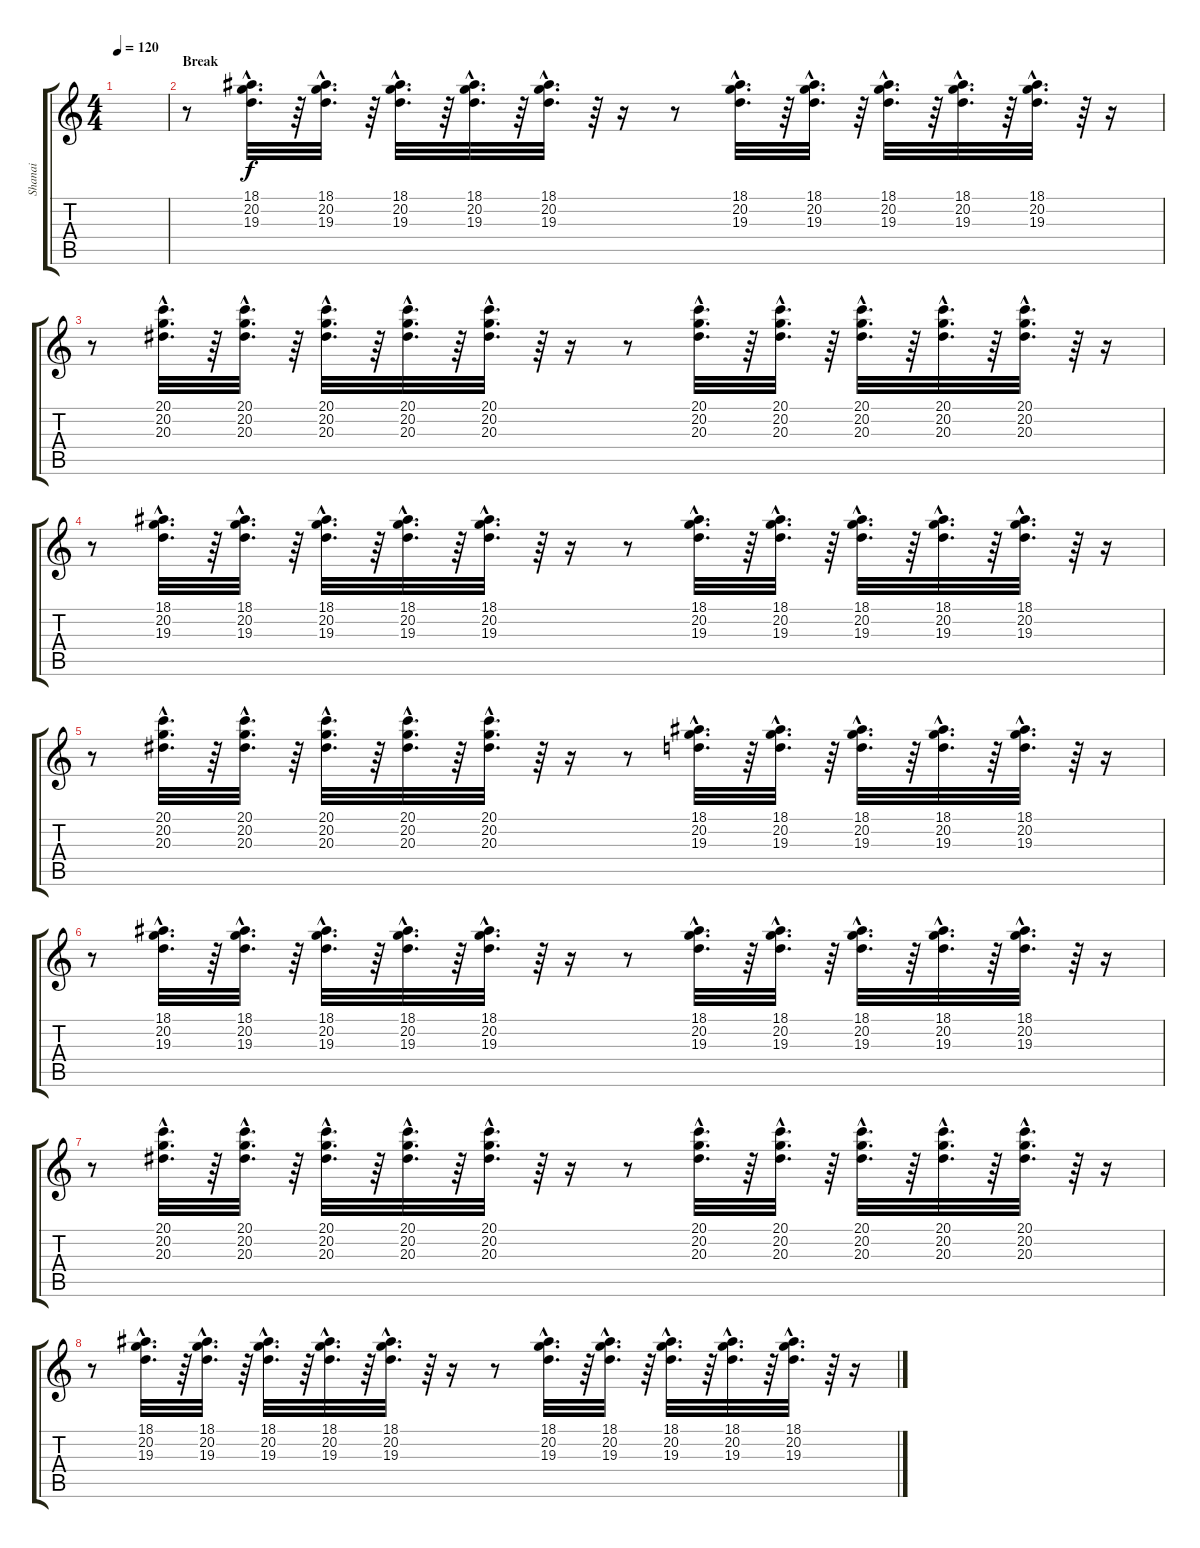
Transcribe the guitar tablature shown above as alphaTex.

\track ("Shanai" "Shanai") {instrument shanai}
\staff {score tabs}
\tuning (E4 B3 G3 D3 A2 E2) {hide}
\ts (4 4)
\tempo 120
\clef g2
\ks c
|
\section ("" "Break")
r.8 (18.1{hac} 20.2{hac} 19.3{hac}).32{d} r.64 (18.1{hac} 20.2{hac} 19.3{hac}).32{d} r.64 (18.1{hac} 20.2{hac} 19.3{hac}).32{d} r.64 (18.1{hac} 20.2{hac} 19.3{hac}).32{d} r.64 (18.1{hac} 20.2{hac} 19.3{hac}).32{d} r.64 r.16 r.8 (18.1{hac} 20.2{hac} 19.3{hac}).32{d} r.64 (18.1{hac} 20.2{hac} 19.3{hac}).32{d} r.64 (18.1{hac} 20.2{hac} 19.3{hac}).32{d} r.64 (18.1{hac} 20.2{hac} 19.3{hac}).32{d} r.64 (18.1{hac} 20.2{hac} 19.3{hac}).32{d} r.64 r.16 |
r.8 (20.1{hac} 20.2{hac} 20.3{hac}).32{d} r.64 (20.1{hac} 20.2{hac} 20.3{hac}).32{d} r.64 (20.1{hac} 20.2{hac} 20.3{hac}).32{d} r.64 (20.1{hac} 20.2{hac} 20.3{hac}).32{d} r.64 (20.1{hac} 20.2{hac} 20.3{hac}).32{d} r.64 r.16 r.8 (20.1{hac} 20.2{hac} 20.3{hac}).32{d} r.64 (20.1{hac} 20.2{hac} 20.3{hac}).32{d} r.64 (20.1{hac} 20.2{hac} 20.3{hac}).32{d} r.64 (20.1{hac} 20.2{hac} 20.3{hac}).32{d} r.64 (20.1{hac} 20.2{hac} 20.3{hac}).32{d} r.64 r.16 |
r.8 (18.1{hac} 20.2{hac} 19.3{hac}).32{d} r.64 (18.1{hac} 20.2{hac} 19.3{hac}).32{d} r.64 (18.1{hac} 20.2{hac} 19.3{hac}).32{d} r.64 (18.1{hac} 20.2{hac} 19.3{hac}).32{d} r.64 (18.1{hac} 20.2{hac} 19.3{hac}).32{d} r.64 r.16 r.8 (18.1{hac} 20.2{hac} 19.3{hac}).32{d} r.64 (18.1{hac} 20.2{hac} 19.3{hac}).32{d} r.64 (18.1{hac} 20.2{hac} 19.3{hac}).32{d} r.64 (18.1{hac} 20.2{hac} 19.3{hac}).32{d} r.64 (18.1{hac} 20.2{hac} 19.3{hac}).32{d} r.64 r.16 |
r.8 (20.1{hac} 20.2{hac} 20.3{hac}).32{d} r.64 (20.1{hac} 20.2{hac} 20.3{hac}).32{d} r.64 (20.1{hac} 20.2{hac} 20.3{hac}).32{d} r.64 (20.1{hac} 20.2{hac} 20.3{hac}).32{d} r.64 (20.1{hac} 20.2{hac} 20.3{hac}).32{d} r.64 r.16 r.8 (18.1{hac} 20.2{hac} 19.3{hac}).32{d} r.64 (18.1{hac} 20.2{hac} 19.3{hac}).32{d} r.64 (18.1{hac} 20.2{hac} 19.3{hac}).32{d} r.64 (18.1{hac} 20.2{hac} 19.3{hac}).32{d} r.64 (18.1{hac} 20.2{hac} 19.3{hac}).32{d} r.64 r.16 |
r.8 (18.1{hac} 20.2{hac} 19.3{hac}).32{d} r.64 (18.1{hac} 20.2{hac} 19.3{hac}).32{d} r.64 (18.1{hac} 20.2{hac} 19.3{hac}).32{d} r.64 (18.1{hac} 20.2{hac} 19.3{hac}).32{d} r.64 (18.1{hac} 20.2{hac} 19.3{hac}).32{d} r.64 r.16 r.8 (18.1{hac} 20.2{hac} 19.3{hac}).32{d} r.64 (18.1{hac} 20.2{hac} 19.3{hac}).32{d} r.64 (18.1{hac} 20.2{hac} 19.3{hac}).32{d} r.64 (18.1{hac} 20.2{hac} 19.3{hac}).32{d} r.64 (18.1{hac} 20.2{hac} 19.3{hac}).32{d} r.64 r.16 |
r.8 (20.1{hac} 20.2{hac} 20.3{hac}).32{d} r.64 (20.1{hac} 20.2{hac} 20.3{hac}).32{d} r.64 (20.1{hac} 20.2{hac} 20.3{hac}).32{d} r.64 (20.1{hac} 20.2{hac} 20.3{hac}).32{d} r.64 (20.1{hac} 20.2{hac} 20.3{hac}).32{d} r.64 r.16 r.8 (20.1{hac} 20.2{hac} 20.3{hac}).32{d} r.64 (20.1{hac} 20.2{hac} 20.3{hac}).32{d} r.64 (20.1{hac} 20.2{hac} 20.3{hac}).32{d} r.64 (20.1{hac} 20.2{hac} 20.3{hac}).32{d} r.64 (20.1{hac} 20.2{hac} 20.3{hac}).32{d} r.64 r.16 |
r.8 (18.1{hac} 20.2{hac} 19.3{hac}).32{d} r.64 (18.1{hac} 20.2{hac} 19.3{hac}).32{d} r.64 (18.1{hac} 20.2{hac} 19.3{hac}).32{d} r.64 (18.1{hac} 20.2{hac} 19.3{hac}).32{d} r.64 (18.1{hac} 20.2{hac} 19.3{hac}).32{d} r.64 r.16 r.8 (18.1{hac} 20.2{hac} 19.3{hac}).32{d} r.64 (18.1{hac} 20.2{hac} 19.3{hac}).32{d} r.64 (18.1{hac} 20.2{hac} 19.3{hac}).32{d} r.64 (18.1{hac} 20.2{hac} 19.3{hac}).32{d} r.64 (18.1{hac} 20.2{hac} 19.3{hac}).32{d} r.64 r.16
